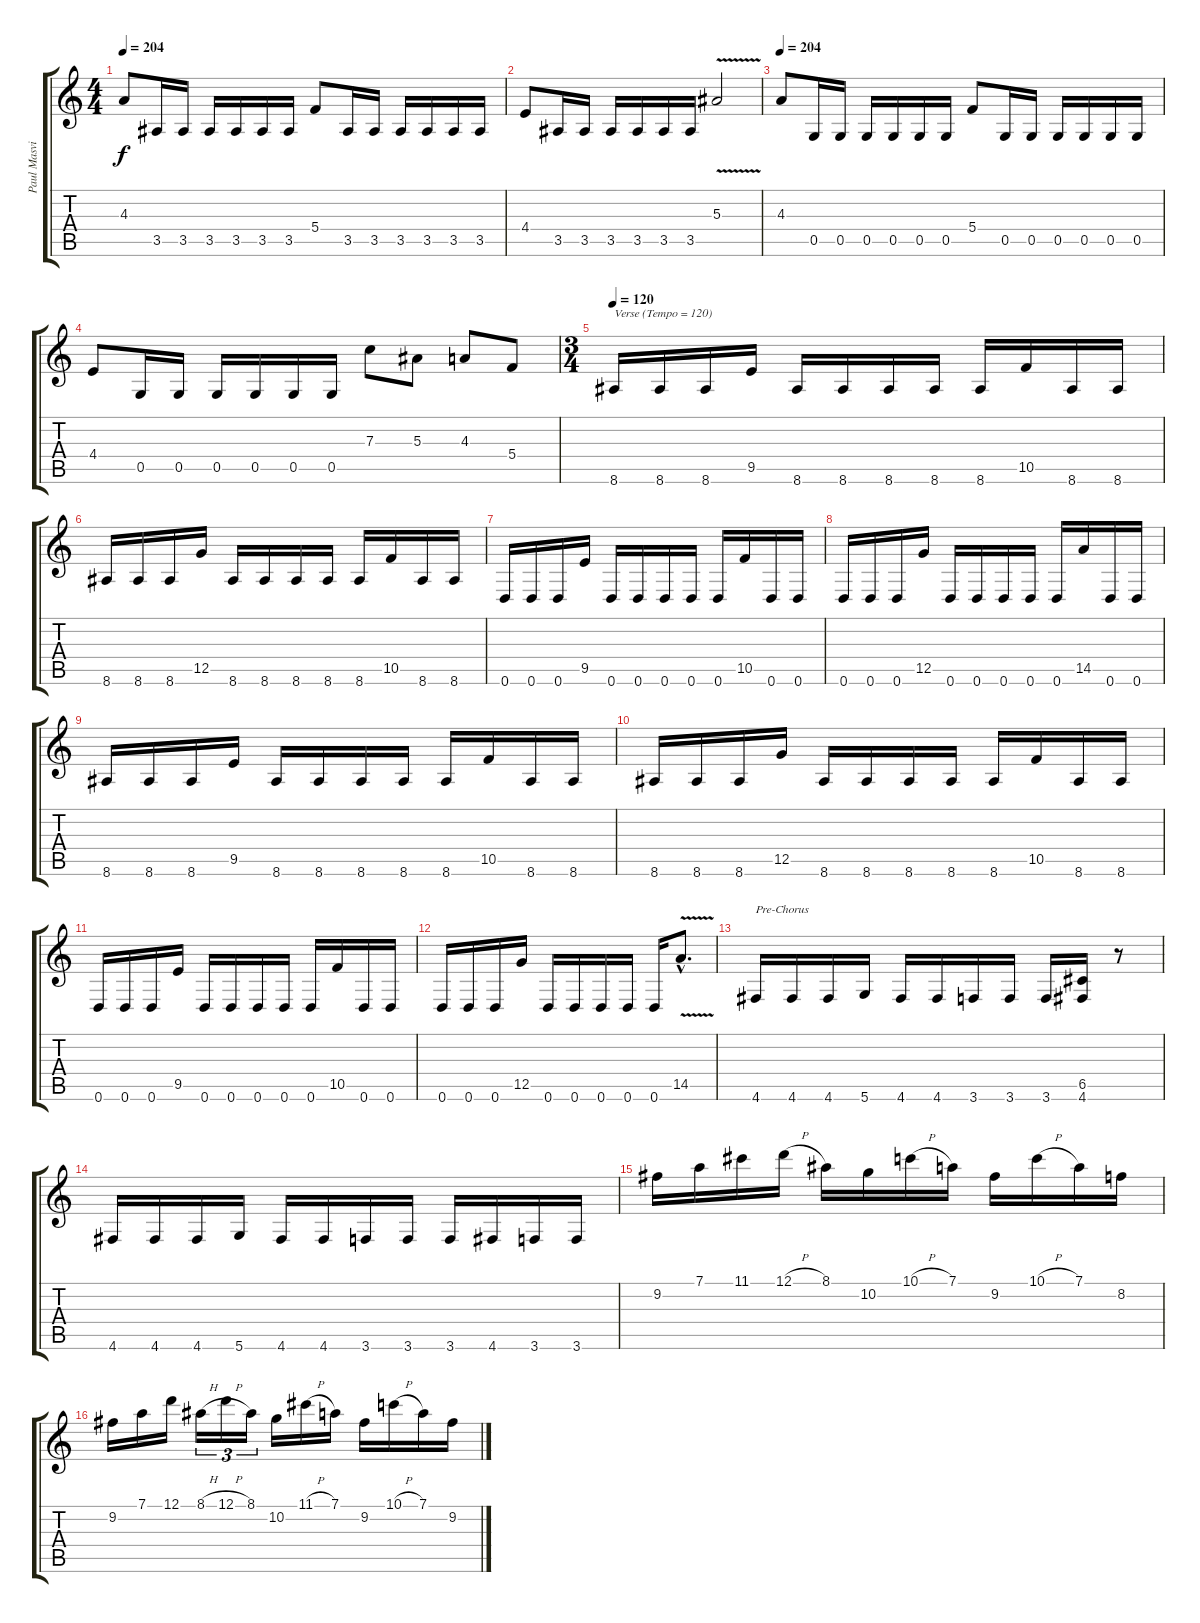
\track ("Paul Masvidal" "Paul Masvi") {instrument distortionguitar}
\staff {score tabs}
\tuning (D4 A3 F3 C3 G2 D2) {hide}
\ts (4 4)
\tempo 204
\clef g2
\ks c
4.3.8{dy f} 3.5.16 3.5.16 3.5.16 3.5.16 3.5.16 3.5.16 5.4.8 3.5.16 3.5.16 3.5.16 3.5.16 3.5.16 3.5.16 |
4.4.8 3.5.16 3.5.16 3.5.16 3.5.16 3.5.16 3.5.16 5.3{v}.2 |
\tempo 204
4.3.8 0.5.16 0.5.16 0.5.16 0.5.16 0.5.16 0.5.16 5.4.8 0.5.16 0.5.16 0.5.16 0.5.16 0.5.16 0.5.16 |
4.4.8 0.5.16 0.5.16 0.5.16 0.5.16 0.5.16 0.5.16 7.3.8 5.3.8 4.3.8 5.4.8 |
\ts (3 4)
\tempo 120
8.6.16{txt "Verse (Tempo = 120)" volume 14 instrument distortionguitar} 8.6.16 8.6.16 9.5.16 8.6.16 8.6.16 8.6.16 8.6.16 8.6.16 10.5.16 8.6.16 8.6.16 |
8.6.16 8.6.16 8.6.16 12.5.16 8.6.16 8.6.16 8.6.16 8.6.16 8.6.16 10.5.16 8.6.16 8.6.16 |
0.6.16 0.6.16 0.6.16 9.5.16 0.6.16 0.6.16 0.6.16 0.6.16 0.6.16 10.5.16 0.6.16 0.6.16 |
0.6.16 0.6.16 0.6.16 12.5.16 0.6.16 0.6.16 0.6.16 0.6.16 0.6.16 14.5.16 0.6.16 0.6.16 |
8.6.16 8.6.16 8.6.16 9.5.16 8.6.16 8.6.16 8.6.16 8.6.16 8.6.16 10.5.16 8.6.16 8.6.16 |
8.6.16 8.6.16 8.6.16 12.5.16 8.6.16 8.6.16 8.6.16 8.6.16 8.6.16 10.5.16 8.6.16 8.6.16 |
0.6.16 0.6.16 0.6.16 9.5.16 0.6.16 0.6.16 0.6.16 0.6.16 0.6.16 10.5.16 0.6.16 0.6.16 |
0.6.16 0.6.16 0.6.16 12.5.16 0.6.16 0.6.16 0.6.16 0.6.16 0.6.16 14.5{v hac}.8{d} |
4.6.16{txt "Pre-Chorus"} 4.6.16 4.6.16 5.6.16 4.6.16 4.6.16 3.6.16 3.6.16 3.6.16 (6.5 4.6).16 r.8 |
4.6.16 4.6.16 4.6.16 5.6.16 4.6.16 4.6.16 3.6.16 3.6.16 3.6.16 4.6.16 3.6.16 3.6.16 |
9.2.16 7.1.16 11.1.16 12.1{h}.16 8.1.16 10.2.16 10.1{h}.16 7.1.16 9.2.16 10.1{h}.16 7.1.16 8.2.16 |
9.2.16 7.1.16 12.1.16 8.1{h}.16{tu (3 2)} 12.1{h}.16{tu (3 2)} 8.1.16{tu (3 2)} 10.2.16 11.1{h}.16 7.1.16 9.2.16 10.1{h}.16 7.1.16 9.2.16
